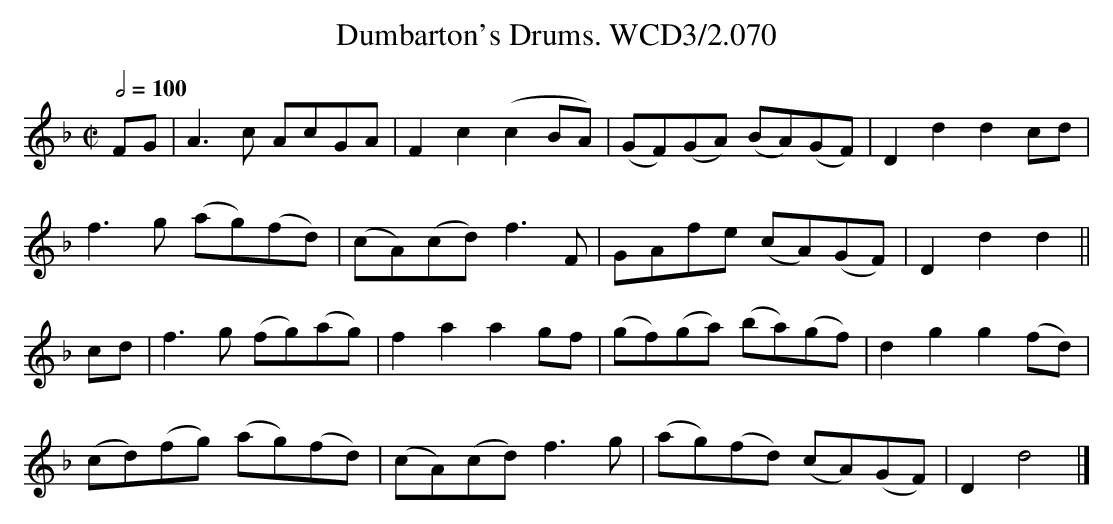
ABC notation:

X:1
T:Dumbarton's Drums. WCD3/2.070
M:C|
L:1/8
Q:1/2=100
K:Dm
FG|A3c AcGA|F2c2 (c2BA)|(GF)(GA) (BA)(GF)|D2d2 d2 cd|
f3g (ag)(fd)|(cA)(cd) f3F|GAfe (cA)(GF)|D2d2 d2||
cd|f3g (fg)(ag)|f2a2 a2gf|(gf)(ga) (ba)(gf)|d2g2 g2(fd)|
(cd)(fg) (ag)(fd)|(cA)(cd) f3g|(ag)(fd) (cA)(GF)|D2 d4|]
